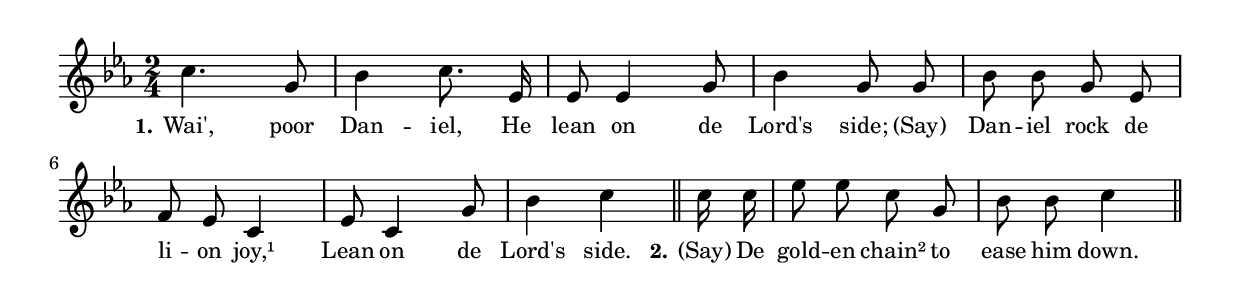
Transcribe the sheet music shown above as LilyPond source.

% 123.ly - Score sheet for "Lean On The Lord's Side"
% Copyright (C) 2007  Marcus Brinkmann <marcus@gnu.org>
%
% This score sheet is free software; you can redistribute it and/or
% modify it under the terms of the Creative Commons Legal Code
% Attribution-ShareALike as published by Creative Commons; either
% version 2.0 of the License, or (at your option) any later version.
%
% This score sheet is distributed in the hope that it will be useful,
% but WITHOUT ANY WARRANTY; without even the implied warranty of
% MERCHANTABILITY or FITNESS FOR A PARTICULAR PURPOSE.  See the
% Creative Commons Legal Code Attribution-ShareALike for more details.
%
% You should have received a copy of the Creative Commons Legal Code
% Attribution-ShareALike along with this score sheet; if not, write to
% Creative Commons, 543 Howard Street, 5th Floor,
% San Francisco, CA 94105-3013  United States

\version "2.10.0"

%\header
%{
%  title = "Lean On The Lord's Side"
%  composer = "trad."
%}

melody =
<<
     \context Voice
    {
	\set Staff.midiInstrument = "acoustic grand"
	\override Staff.VerticalAxisGroup #'minimum-Y-extent = #'(0 . 0)
	
	\autoBeamOff

	\time 2/4
	\clef violin
	\key c \minor
	{
	    c''4. g'8 | bes'4 c''8. es'16 | es'8 es'4 g'8 | bes'4 g'8 g' |
	    bes'8 bes' g' es'8 | f'8 es' c'4 | es'8 c'4 g'8 |
	    bes'4 c'' \bar "||"
	    \partial 8 c''16 c'' | es''8 es'' c'' g' |
	    bes'8 bes' c''4 \bar "||"
	}
    }
    \lyricsto "" \new Lyrics
    {
        \override LyricText #'font-size = #0
        \override StanzaNumber #'font-size = #-1

	\set stanza = "1."
	Wai', poor Dan -- iel, He lean on de Lord's side; "(Say)"
	Dan -- iel rock de li -- on joy,¹
	Lean on de Lord's side.

	\set stanza = "2."
	"(Say)" De gold -- en chain² to ease him down.
    }
>>


\score
{
  \new Staff { \melody }

  \layout { indent = 0.0 }
}

\score
{
  \new Staff { \unfoldRepeats \melody }

  
  \midi {
    \context {
      \Score
      tempoWholesPerMinute = #(ly:make-moment 100 4)
      }
    }


}
